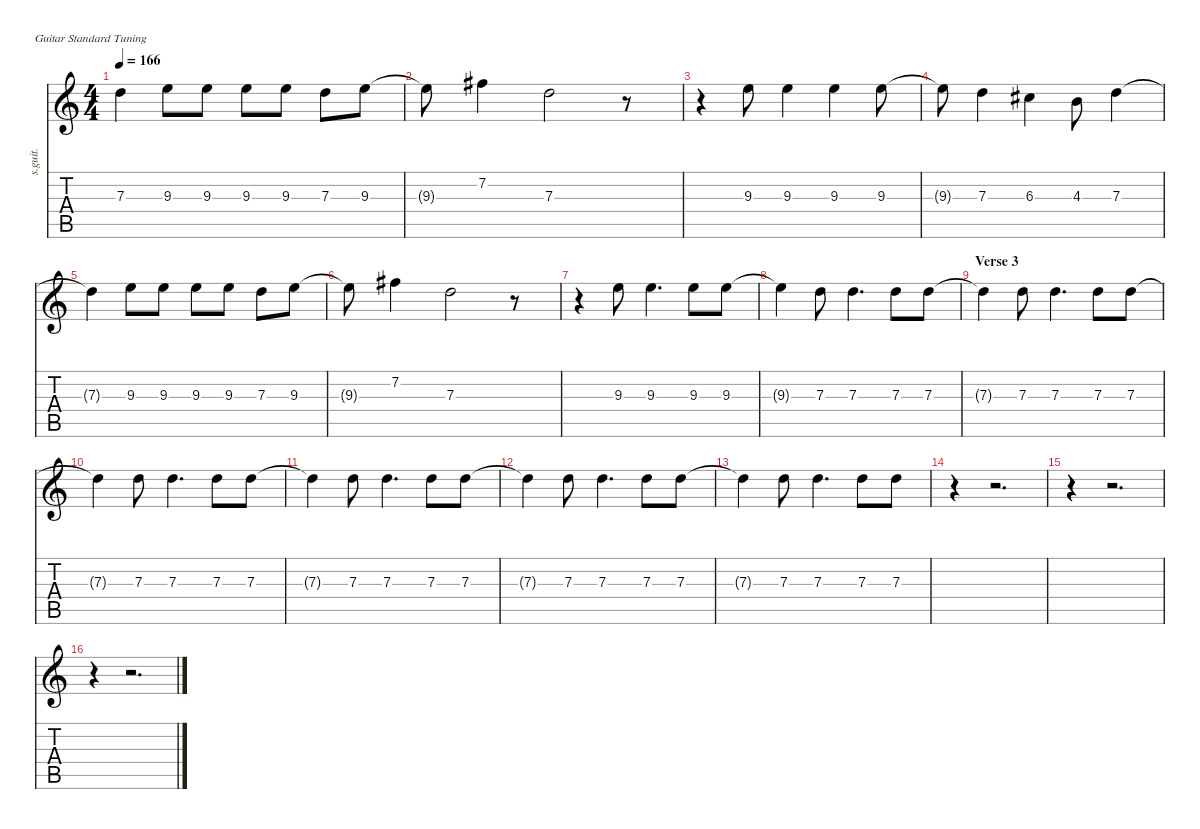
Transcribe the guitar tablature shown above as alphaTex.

\defaultSystemsLayout 4
\hideDynamics
\bracketExtendMode nobrackets
\track ("Thom Yorke " "s.guit.") {instrument lead6voice}
\staff {score tabs}
\tuning (E4 B3 G3 D3 A2 E2)
\displaytranspose 12
\ts (4 4)
\tempo 166
\clef g2
\ks c
7.3{t}.4{lyrics (0 "") lyrics (1 "") lyrics (2 "") lyrics (3 "") lyrics (4 "") dy f} 9.3.8{lyrics (0 "") lyrics (1 "") lyrics (2 "") lyrics (3 "") lyrics (4 "")} 9.3.8{lyrics (0 "") lyrics (1 "") lyrics (2 "") lyrics (3 "") lyrics (4 "")} 9.3.8{lyrics (0 "") lyrics (1 "") lyrics (2 "") lyrics (3 "") lyrics (4 "")} 9.3.8{lyrics (0 "") lyrics (1 "") lyrics (2 "") lyrics (3 "") lyrics (4 "")} 7.3.8{lyrics (0 "") lyrics (1 "") lyrics (2 "") lyrics (3 "") lyrics (4 "")} 9.3.8{lyrics (0 "") lyrics (1 "") lyrics (2 "") lyrics (3 "") lyrics (4 "")} |
9.3{t}.8{lyrics (0 "") lyrics (1 "") lyrics (2 "") lyrics (3 "") lyrics (4 "")} 7.2{acc #}.4{lyrics (0 "") lyrics (1 "") lyrics (2 "") lyrics (3 "") lyrics (4 "")} 7.3.2{lyrics (0 "") lyrics (1 "") lyrics (2 "") lyrics (3 "") lyrics (4 "")} r.8 |
r.4 9.3.8{lyrics (0 "") lyrics (1 "") lyrics (2 "") lyrics (3 "") lyrics (4 "")} 9.3.4{lyrics (0 "") lyrics (1 "") lyrics (2 "") lyrics (3 "") lyrics (4 "")} 9.3.4{lyrics (0 "") lyrics (1 "") lyrics (2 "") lyrics (3 "") lyrics (4 "")} 9.3.8{lyrics (0 "") lyrics (1 "") lyrics (2 "") lyrics (3 "") lyrics (4 "")} |
9.3{t}.8{lyrics (0 "") lyrics (1 "") lyrics (2 "") lyrics (3 "") lyrics (4 "")} 7.3.4{lyrics (0 "") lyrics (1 "") lyrics (2 "") lyrics (3 "") lyrics (4 "")} 6.3{acc #}.4{lyrics (0 "") lyrics (1 "") lyrics (2 "") lyrics (3 "") lyrics (4 "")} 4.3.8{lyrics (0 "") lyrics (1 "") lyrics (2 "") lyrics (3 "") lyrics (4 "")} 7.3.4{lyrics (0 "") lyrics (1 "") lyrics (2 "") lyrics (3 "") lyrics (4 "")} |
7.3{t}.4{lyrics (0 "") lyrics (1 "") lyrics (2 "") lyrics (3 "") lyrics (4 "")} 9.3.8{lyrics (0 "") lyrics (1 "") lyrics (2 "") lyrics (3 "") lyrics (4 "")} 9.3.8{lyrics (0 "") lyrics (1 "") lyrics (2 "") lyrics (3 "") lyrics (4 "")} 9.3.8{lyrics (0 "") lyrics (1 "") lyrics (2 "") lyrics (3 "") lyrics (4 "")} 9.3.8{lyrics (0 "") lyrics (1 "") lyrics (2 "") lyrics (3 "") lyrics (4 "")} 7.3.8{lyrics (0 "") lyrics (1 "") lyrics (2 "") lyrics (3 "") lyrics (4 "")} 9.3.8{lyrics (0 "") lyrics (1 "") lyrics (2 "") lyrics (3 "") lyrics (4 "")} |
9.3{t}.8{lyrics (0 "") lyrics (1 "") lyrics (2 "") lyrics (3 "") lyrics (4 "")} 7.2{acc #}.4{lyrics (0 "") lyrics (1 "") lyrics (2 "") lyrics (3 "") lyrics (4 "")} 7.3.2{lyrics (0 "") lyrics (1 "") lyrics (2 "") lyrics (3 "") lyrics (4 "")} r.8 |
r.4 9.3.8{lyrics (0 "") lyrics (1 "") lyrics (2 "") lyrics (3 "") lyrics (4 "")} 9.3.4{d lyrics (0 "") lyrics (1 "") lyrics (2 "") lyrics (3 "") lyrics (4 "")} 9.3.8{lyrics (0 "") lyrics (1 "") lyrics (2 "") lyrics (3 "") lyrics (4 "")} 9.3.8{lyrics (0 "") lyrics (1 "") lyrics (2 "") lyrics (3 "") lyrics (4 "")} |
9.3{t}.4{lyrics (0 "") lyrics (1 "") lyrics (2 "") lyrics (3 "") lyrics (4 "")} 7.3.8{lyrics (0 "") lyrics (1 "") lyrics (2 "") lyrics (3 "") lyrics (4 "")} 7.3.4{d lyrics (0 "") lyrics (1 "") lyrics (2 "") lyrics (3 "") lyrics (4 "")} 7.3.8{lyrics (0 "") lyrics (1 "") lyrics (2 "") lyrics (3 "") lyrics (4 "")} 7.3.8{lyrics (0 "") lyrics (1 "") lyrics (2 "") lyrics (3 "") lyrics (4 "")} |
\section ("" "Verse 3")
7.3{t}.4{lyrics (0 "") lyrics (1 "") lyrics (2 "") lyrics (3 "") lyrics (4 "")} 7.3.8{lyrics (0 "") lyrics (1 "") lyrics (2 "") lyrics (3 "") lyrics (4 "")} 7.3.4{d lyrics (0 "") lyrics (1 "") lyrics (2 "") lyrics (3 "") lyrics (4 "")} 7.3.8{lyrics (0 "") lyrics (1 "") lyrics (2 "") lyrics (3 "") lyrics (4 "")} 7.3.8{lyrics (0 "") lyrics (1 "") lyrics (2 "") lyrics (3 "") lyrics (4 "")} |
7.3{t}.4{lyrics (0 "") lyrics (1 "") lyrics (2 "") lyrics (3 "") lyrics (4 "")} 7.3.8{lyrics (0 "") lyrics (1 "") lyrics (2 "") lyrics (3 "") lyrics (4 "")} 7.3.4{d lyrics (0 "") lyrics (1 "") lyrics (2 "") lyrics (3 "") lyrics (4 "")} 7.3.8{lyrics (0 "") lyrics (1 "") lyrics (2 "") lyrics (3 "") lyrics (4 "")} 7.3.8{lyrics (0 "") lyrics (1 "") lyrics (2 "") lyrics (3 "") lyrics (4 "")} |
7.3{t}.4{lyrics (0 "") lyrics (1 "") lyrics (2 "") lyrics (3 "") lyrics (4 "")} 7.3.8{lyrics (0 "") lyrics (1 "") lyrics (2 "") lyrics (3 "") lyrics (4 "")} 7.3.4{d lyrics (0 "") lyrics (1 "") lyrics (2 "") lyrics (3 "") lyrics (4 "")} 7.3.8{lyrics (0 "") lyrics (1 "") lyrics (2 "") lyrics (3 "") lyrics (4 "")} 7.3.8{lyrics (0 "") lyrics (1 "") lyrics (2 "") lyrics (3 "") lyrics (4 "")} |
7.3{t}.4{lyrics (0 "") lyrics (1 "") lyrics (2 "") lyrics (3 "") lyrics (4 "")} 7.3.8{lyrics (0 "") lyrics (1 "") lyrics (2 "") lyrics (3 "") lyrics (4 "")} 7.3.4{d lyrics (0 "") lyrics (1 "") lyrics (2 "") lyrics (3 "") lyrics (4 "")} 7.3.8{lyrics (0 "") lyrics (1 "") lyrics (2 "") lyrics (3 "") lyrics (4 "")} 7.3.8{lyrics (0 "") lyrics (1 "") lyrics (2 "") lyrics (3 "") lyrics (4 "")} |
7.3{t}.4{lyrics (0 "") lyrics (1 "") lyrics (2 "") lyrics (3 "") lyrics (4 "")} 7.3.8{lyrics (0 "") lyrics (1 "") lyrics (2 "") lyrics (3 "") lyrics (4 "")} 7.3.4{d lyrics (0 "") lyrics (1 "") lyrics (2 "") lyrics (3 "") lyrics (4 "")} 7.3.8{lyrics (0 "") lyrics (1 "") lyrics (2 "") lyrics (3 "") lyrics (4 "")} 7.3.8{lyrics (0 "") lyrics (1 "") lyrics (2 "") lyrics (3 "") lyrics (4 "")} |
r.4 r.2{d} |
r.4 r.2{d} |
r.4 r.2{d}
